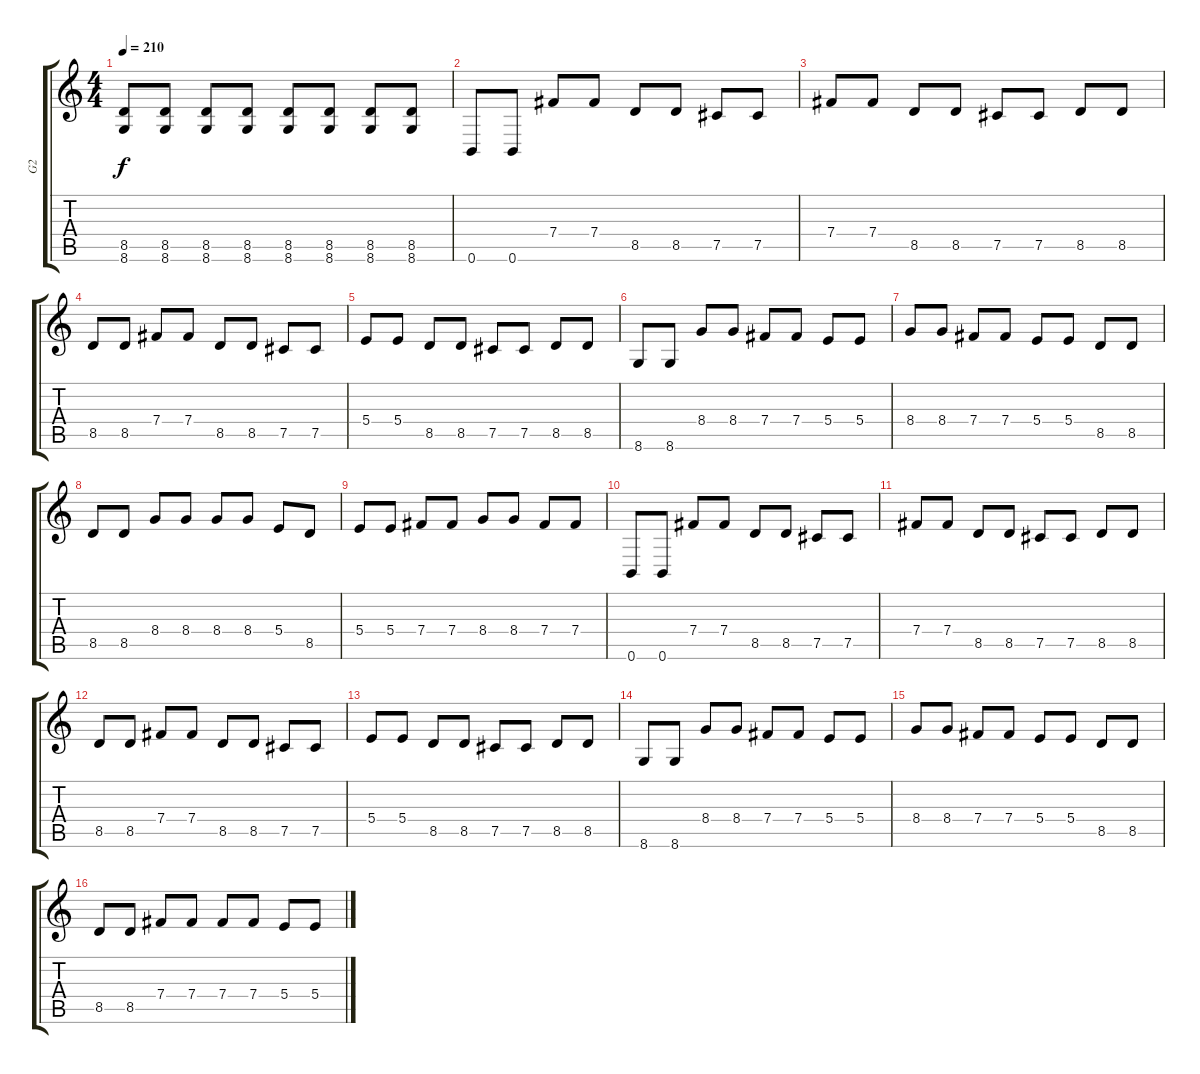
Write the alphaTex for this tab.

\track ("G2" "G2") {instrument distortionguitar}
\staff {score tabs}
\tuning (Db4 Ab3 E3 B2 Gb2 B1) {hide}
\ts (4 4)
\tempo 210
\clef g2
\ks c
(8.5 8.6).8{dy f} (8.5 8.6).8 (8.5 8.6).8 (8.5 8.6).8 (8.5 8.6).8 (8.5 8.6).8 (8.5 8.6).8 (8.5 8.6).8 |
0.6.8 0.6.8 7.4.8 7.4.8 8.5.8 8.5.8 7.5.8 7.5.8 |
7.4.8 7.4.8 8.5.8 8.5.8 7.5.8 7.5.8 8.5.8 8.5.8 |
8.5.8 8.5.8 7.4.8 7.4.8 8.5.8 8.5.8 7.5.8 7.5.8 |
5.4.8 5.4.8 8.5.8 8.5.8 7.5.8 7.5.8 8.5.8 8.5.8 |
8.6.8 8.6.8 8.4.8 8.4.8 7.4.8 7.4.8 5.4.8 5.4.8 |
8.4.8 8.4.8 7.4.8 7.4.8 5.4.8 5.4.8 8.5.8 8.5.8 |
8.5.8 8.5.8 8.4.8 8.4.8 8.4.8 8.4.8 5.4.8 8.5.8 |
5.4.8 5.4.8 7.4.8 7.4.8 8.4.8 8.4.8 7.4.8 7.4.8 |
0.6.8 0.6.8 7.4.8 7.4.8 8.5.8 8.5.8 7.5.8 7.5.8 |
7.4.8 7.4.8 8.5.8 8.5.8 7.5.8 7.5.8 8.5.8 8.5.8 |
8.5.8 8.5.8 7.4.8 7.4.8 8.5.8 8.5.8 7.5.8 7.5.8 |
5.4.8 5.4.8 8.5.8 8.5.8 7.5.8 7.5.8 8.5.8 8.5.8 |
8.6.8 8.6.8 8.4.8 8.4.8 7.4.8 7.4.8 5.4.8 5.4.8 |
8.4.8 8.4.8 7.4.8 7.4.8 5.4.8 5.4.8 8.5.8 8.5.8 |
8.5.8 8.5.8 7.4.8 7.4.8 7.4.8 7.4.8 5.4.8 5.4.8
